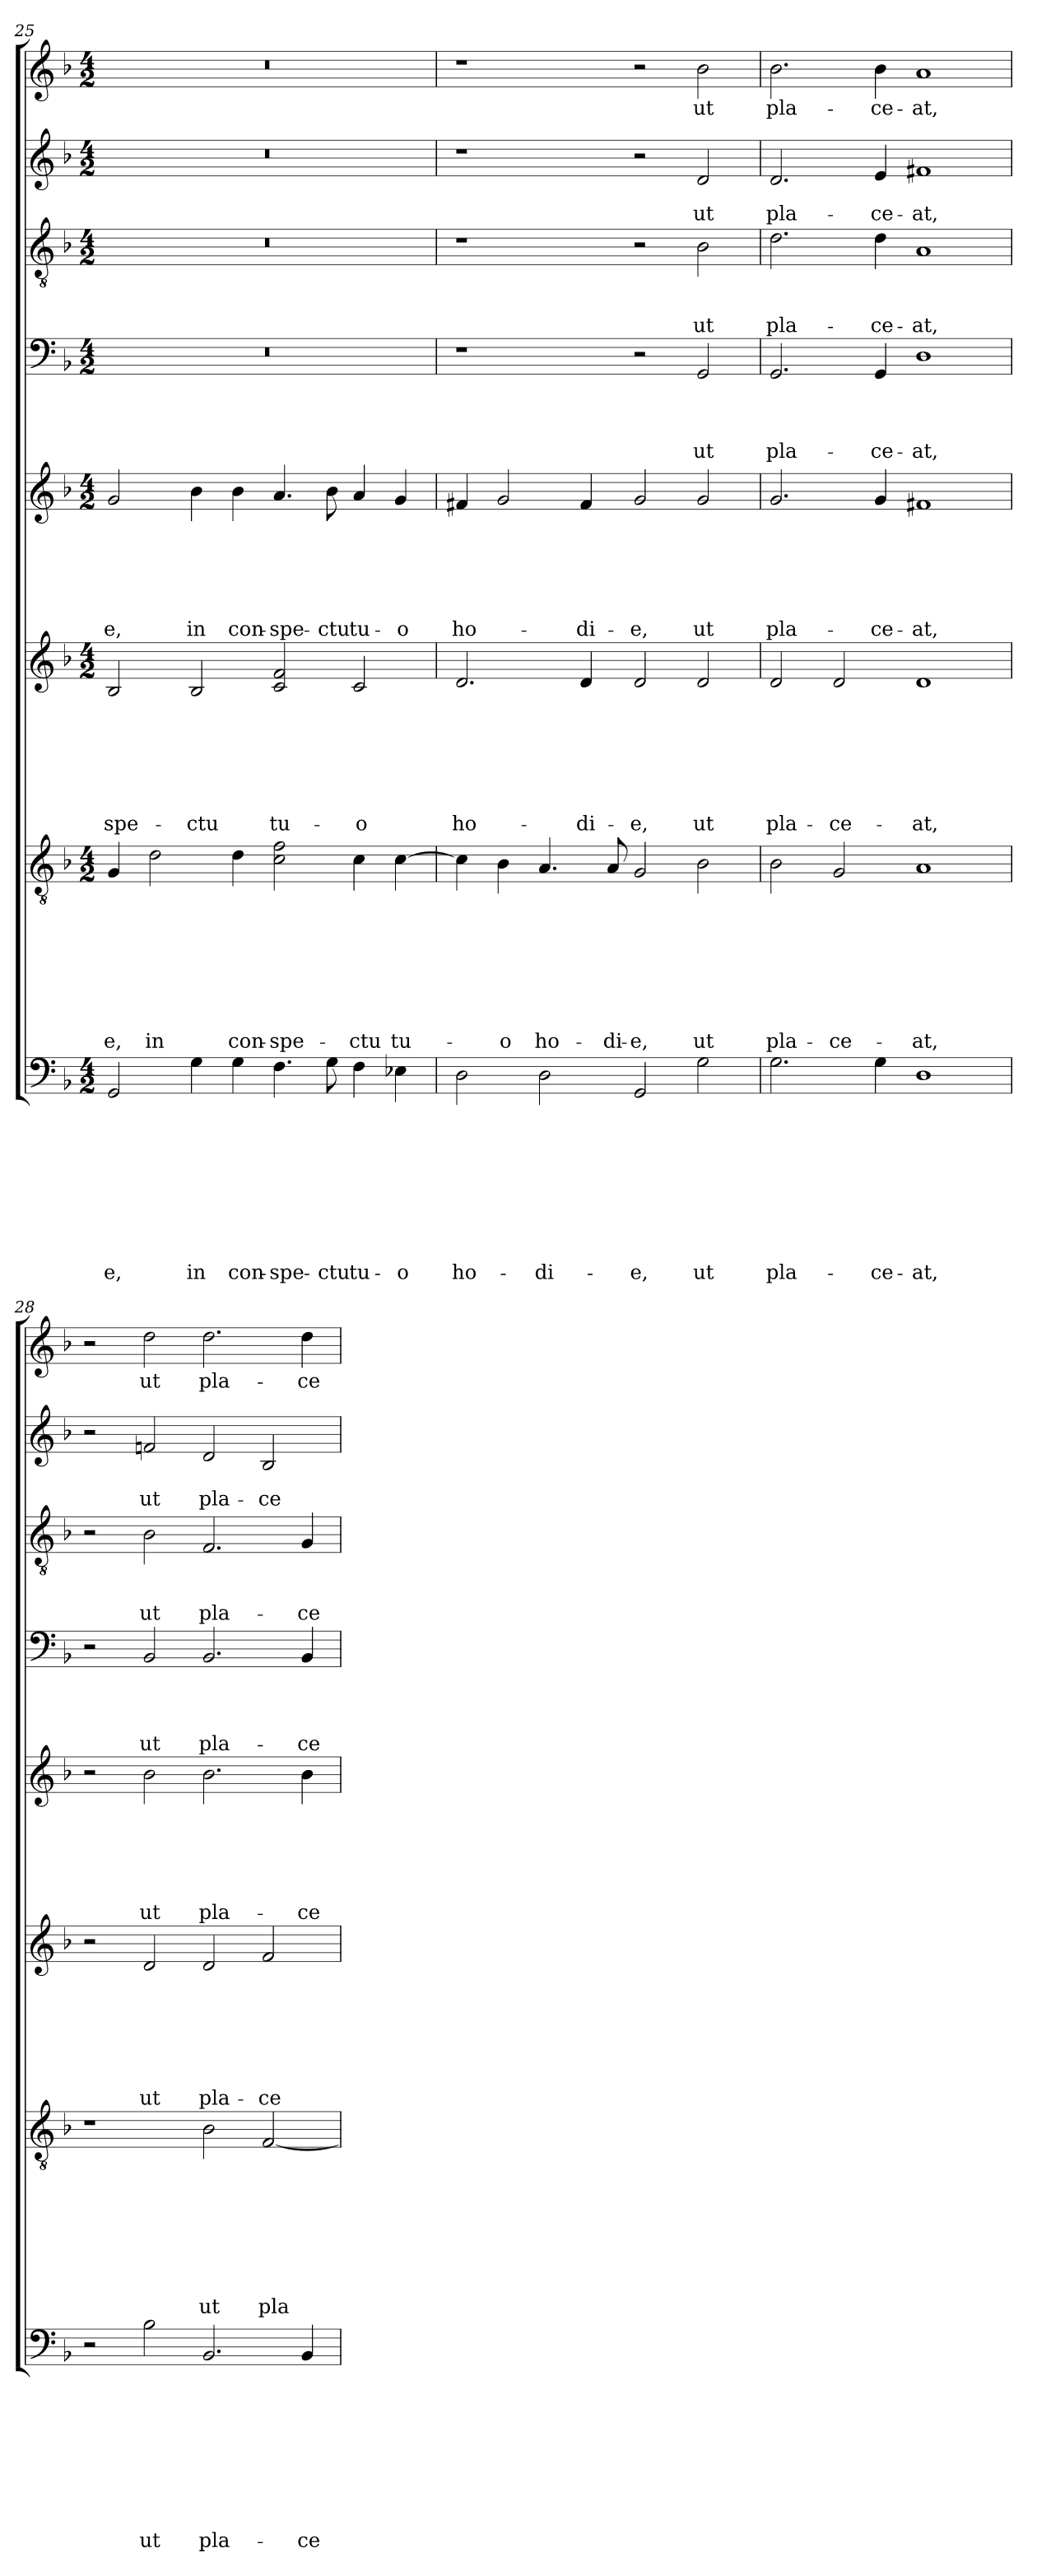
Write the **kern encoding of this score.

**kern	**text	**text	**text	**text	**text	**text	**text	**text	**text	**kern	**text	**text	**text	**text	**text	**text	**text	**text	**kern	**text	**text	**text	**text	**text	**text	**text	**kern	**text	**text	**text	**text	**text	**text	**kern	**text	**text	**text	**text	**kern	**text	**text	**text	**kern	**text	**text	**kern	**text
*part8	*part8	*part8	*part8	*part8	*part8	*part8	*part8	*part8	*part8	*part7	*part7	*part7	*part7	*part7	*part7	*part7	*part7	*part7	*part6	*part6	*part6	*part6	*part6	*part6	*part6	*part6	*part5	*part5	*part5	*part5	*part5	*part5	*part5	*part4	*part4	*part4	*part4	*part4	*part3	*part3	*part3	*part3	*part2	*part2	*part2	*part1	*part1
*staff8	*staff8	*staff8	*staff8	*staff8	*staff8	*staff8	*staff8	*staff8	*staff8	*staff7	*staff7	*staff7	*staff7	*staff7	*staff7	*staff7	*staff7	*staff7	*staff6	*staff6	*staff6	*staff6	*staff6	*staff6	*staff6	*staff6	*staff5	*staff5	*staff5	*staff5	*staff5	*staff5	*staff5	*staff4	*staff4	*staff4	*staff4	*staff4	*staff3	*staff3	*staff3	*staff3	*staff2	*staff2	*staff2	*staff1	*staff1
*clefF4	*	*	*	*	*	*	*	*	*	*clefGv2	*	*	*	*	*	*	*	*	*clefG2	*	*	*	*	*	*	*	*clefG2	*	*	*	*	*	*	*clefF4	*	*	*	*	*clefGv2	*	*	*	*clefG2	*	*	*clefG2	*
*k[b-]	*	*	*	*	*	*	*	*	*	*k[b-]	*	*	*	*	*	*	*	*	*k[b-]	*	*	*	*	*	*	*	*k[b-]	*	*	*	*	*	*	*k[b-]	*	*	*	*	*k[b-]	*	*	*	*k[b-]	*	*	*k[b-]	*
*d:	*	*	*	*	*	*	*	*	*	*d:	*	*	*	*	*	*	*	*	*d:	*	*	*	*	*	*	*	*d:	*	*	*	*	*	*	*d:	*	*	*	*	*d:	*	*	*	*d:	*	*	*d:	*
*M4/2	*	*	*	*	*	*	*	*	*	*M4/2	*	*	*	*	*	*	*	*	*M4/2	*	*	*	*	*	*	*	*M4/2	*	*	*	*	*	*	*M4/2	*	*	*	*	*M4/2	*	*	*	*M4/2	*	*	*M4/2	*
=25	=25	=25	=25	=25	=25	=25	=25	=25	=25	=25	=25	=25	=25	=25	=25	=25	=25	=25	=25	=25	=25	=25	=25	=25	=25	=25	=25	=25	=25	=25	=25	=25	=25	=25	=25	=25	=25	=25	=25	=25	=25	=25	=25	=25	=25	=25	=25
!	!	!	!	!	!	!	!	!	!LO:LY:b	!	!	!	!	!	!	!	!	!LO:LY:b	!	!	!	!	!	!	!	!LO:LY:b	!	!	!	!	!	!	!LO:LY:b	!	!	!	!	!	!	!	!	!	!	!	!	!	!
2GG/	.	.	.	.	.	.	.	.	-e,	4G/	.	.	.	.	.	.	.	-e,	2B-/	.	.	.	.	.	.	-spe-	2g/	.	.	.	.	.	-e,	0r	.	.	.	.	0r	.	.	.	0r	.	.	0r	.
!	!	!	!	!	!	!	!	!	!	!	!	!	!	!	!	!	!	!LO:LY:b	!	!	!	!	!	!	!	!	!	!	!	!	!	!	!	!	!	!	!	!	!	!	!	!	!	!	!	!	!
.	.	.	.	.	.	.	.	.	.	2d\	.	.	.	.	.	.	.	in	.	.	.	.	.	.	.	.	.	.	.	.	.	.	.	.	.	.	.	.	.	.	.	.	.	.	.	.	.
!	!	!	!	!	!	!	!	!	!LO:LY:b	!	!	!	!	!	!	!	!	!	!	!	!	!	!	!	!	!LO:LY:b	!	!	!	!	!	!	!LO:LY:b	!	!	!	!	!	!	!	!	!	!	!	!	!	!
4G\	.	.	.	.	.	.	.	.	in	.	.	.	.	.	.	.	.	.	2B-/	.	.	.	.	.	.	-ctu	4b-\	.	.	.	.	.	in	.	.	.	.	.	.	.	.	.	.	.	.	.	.
!	!	!	!	!	!	!	!	!	!LO:LY:b	!	!	!	!	!	!	!	!	!LO:LY:b	!	!	!	!	!	!	!	!	!	!	!	!	!	!	!LO:LY:b	!	!	!	!	!	!	!	!	!	!	!	!	!	!
4G\	.	.	.	.	.	.	.	.	con-	4d\	.	.	.	.	.	.	.	con-	.	.	.	.	.	.	.	.	4b-\	.	.	.	.	.	con-	.	.	.	.	.	.	.	.	.	.	.	.	.	.
!	!	!	!	!	!	!	!	!	!LO:LY:b	!	!	!	!	!	!	!	!	!LO:LY:b	!	!	!	!	!	!	!	!LO:LY:b	!	!	!	!	!	!	!LO:LY:b	!	!	!	!	!	!	!	!	!	!	!	!	!	!
4.F\	.	.	.	.	.	.	.	.	-spe-	2c!\ 2f\	.	.	.	.	.	.	.	-spe-	2c/ 2f!/	.	.	.	.	.	.	tu-	4.a/	.	.	.	.	.	-spe-	.	.	.	.	.	.	.	.	.	.	.	.	.	.
!	!	!	!	!	!	!	!	!	!LO:LY:b	!	!	!	!	!	!	!	!	!	!	!	!	!	!	!	!	!	!	!	!	!	!	!	!LO:LY:b	!	!	!	!	!	!	!	!	!	!	!	!	!	!
8G\	.	.	.	.	.	.	.	.	-ctu	.	.	.	.	.	.	.	.	.	.	.	.	.	.	.	.	.	8b-\	.	.	.	.	.	-ctu	.	.	.	.	.	.	.	.	.	.	.	.	.	.
!	!	!	!	!	!	!	!	!	!LO:LY:b	!	!	!	!	!	!	!	!	!LO:LY:b	!	!	!	!	!	!	!	!LO:LY:b	!	!	!	!	!	!	!LO:LY:b	!	!	!	!	!	!	!	!	!	!	!	!	!	!
4F\	.	.	.	.	.	.	.	.	tu-	4c\	.	.	.	.	.	.	.	-ctu	2c/	.	.	.	.	.	.	-o	4a/	.	.	.	.	.	tu-	.	.	.	.	.	.	.	.	.	.	.	.	.	.
!	!	!	!	!	!	!	!	!	!LO:LY:b	!	!	!	!	!	!	!	!	!LO:LY:b	!	!	!	!	!	!	!	!	!	!	!	!	!	!	!LO:LY:b	!	!	!	!	!	!	!	!	!	!	!	!	!	!
4E-X\	.	.	.	.	.	.	.	.	-o	[4c\	.	.	.	.	.	.	.	tu-	.	.	.	.	.	.	.	.	4g/	.	.	.	.	.	-o	.	.	.	.	.	.	.	.	.	.	.	.	.	.
=26	=26	=26	=26	=26	=26	=26	=26	=26	=26	=26	=26	=26	=26	=26	=26	=26	=26	=26	=26	=26	=26	=26	=26	=26	=26	=26	=26	=26	=26	=26	=26	=26	=26	=26	=26	=26	=26	=26	=26	=26	=26	=26	=26	=26	=26	=26	=26
!	!	!	!	!	!	!	!	!	!LO:LY:b	!	!	!	!	!	!	!	!	!	!	!	!	!	!	!	!	!LO:LY:b	!	!	!	!	!	!	!LO:LY:b	!	!	!	!	!	!	!	!	!	!	!	!	!	!
2D\	.	.	.	.	.	.	.	.	ho-	4c\]	.	.	.	.	.	.	.	.	2.d/	.	.	.	.	.	.	ho-	4f#X/	.	.	.	.	.	ho-	1r	.	.	.	.	1r	.	.	.	1r	.	.	1r	.
!	!	!	!	!	!	!	!	!	!	!	!	!	!	!	!	!	!	!LO:LY:b	!	!	!	!	!	!	!	!	!	!	!	!	!	!	!	!	!	!	!	!	!	!	!	!	!	!	!	!	!
.	.	.	.	.	.	.	.	.	.	4B-\	.	.	.	.	.	.	.	-o	.	.	.	.	.	.	.	.	2g/	.	.	.	.	.	.	.	.	.	.	.	.	.	.	.	.	.	.	.	.
!	!	!	!	!	!	!	!	!	!LO:LY:b	!	!	!	!	!	!	!	!	!LO:LY:b	!	!	!	!	!	!	!	!	!	!	!	!	!	!	!	!	!	!	!	!	!	!	!	!	!	!	!	!	!
2D\	.	.	.	.	.	.	.	.	-di-	4.A/	.	.	.	.	.	.	.	ho-	.	.	.	.	.	.	.	.	.	.	.	.	.	.	.	.	.	.	.	.	.	.	.	.	.	.	.	.	.
!	!	!	!	!	!	!	!	!	!	!	!	!	!	!	!	!	!	!	!	!	!	!	!	!	!	!LO:LY:b	!	!	!	!	!	!	!LO:LY:b	!	!	!	!	!	!	!	!	!	!	!	!	!	!
.	.	.	.	.	.	.	.	.	.	.	.	.	.	.	.	.	.	.	4d/	.	.	.	.	.	.	-di-	4f#/	.	.	.	.	.	-di-	.	.	.	.	.	.	.	.	.	.	.	.	.	.
!	!	!	!	!	!	!	!	!	!	!	!	!	!	!	!	!	!	!LO:LY:b	!	!	!	!	!	!	!	!	!	!	!	!	!	!	!	!	!	!	!	!	!	!	!	!	!	!	!	!	!
.	.	.	.	.	.	.	.	.	.	8A/	.	.	.	.	.	.	.	-di-	.	.	.	.	.	.	.	.	.	.	.	.	.	.	.	.	.	.	.	.	.	.	.	.	.	.	.	.	.
!	!	!	!	!	!	!	!	!	!LO:LY:b	!	!	!	!	!	!	!	!	!LO:LY:b	!	!	!	!	!	!	!	!LO:LY:b	!	!	!	!	!	!	!LO:LY:b	!	!	!	!	!	!	!	!	!	!	!	!	!	!
2GG/	.	.	.	.	.	.	.	.	-e,	2G/	.	.	.	.	.	.	.	-e,	2d/	.	.	.	.	.	.	-e,	2g/	.	.	.	.	.	-e,	2r	.	.	.	.	2r	.	.	.	2r	.	.	2r	.
!	!	!	!	!	!	!	!	!	!LO:LY:b	!	!	!	!	!	!	!	!	!LO:LY:b	!	!	!	!	!	!	!	!LO:LY:b	!	!	!	!	!	!	!LO:LY:b	!	!	!	!	!LO:LY:b	!	!	!	!LO:LY:b	!	!	!LO:LY:b	!	!LO:LY:b
2G\	.	.	.	.	.	.	.	.	ut	2B-\	.	.	.	.	.	.	.	ut	2d/	.	.	.	.	.	.	ut	2g/	.	.	.	.	.	ut	2GG/	.	.	.	ut	2B-\	.	.	ut	2d/	.	ut	2b-\	ut
!!LO:PB:g=z
=27	=27	=27	=27	=27	=27	=27	=27	=27	=27	=27	=27	=27	=27	=27	=27	=27	=27	=27	=27	=27	=27	=27	=27	=27	=27	=27	=27	=27	=27	=27	=27	=27	=27	=27	=27	=27	=27	=27	=27	=27	=27	=27	=27	=27	=27	=27	=27
!	!	!	!	!	!	!	!	!	!LO:LY:b	!	!	!	!	!	!	!	!	!LO:LY:b	!	!	!	!	!	!	!	!LO:LY:b	!	!	!	!	!	!	!LO:LY:b	!	!	!	!	!LO:LY:b	!	!	!	!LO:LY:b	!	!	!LO:LY:b	!	!LO:LY:b
2.G\	.	.	.	.	.	.	.	.	pla-	2B-\	.	.	.	.	.	.	.	pla-	2d/	.	.	.	.	.	.	pla-	2.g/	.	.	.	.	.	pla-	2.GG/	.	.	.	pla-	2.d\	.	.	pla-	2.d/	.	pla-	2.b-\	pla-
!	!	!	!	!	!	!	!	!	!	!	!	!	!	!	!	!	!	!LO:LY:b	!	!	!	!	!	!	!	!LO:LY:b	!	!	!	!	!	!	!	!	!	!	!	!	!	!	!	!	!	!	!	!	!
.	.	.	.	.	.	.	.	.	.	2G/	.	.	.	.	.	.	.	-ce-	2d/	.	.	.	.	.	.	-ce-	.	.	.	.	.	.	.	.	.	.	.	.	.	.	.	.	.	.	.	.	.
!	!	!	!	!	!	!	!	!	!LO:LY:b	!	!	!	!	!	!	!	!	!	!	!	!	!	!	!	!	!	!	!	!	!	!	!	!LO:LY:b	!	!	!	!	!LO:LY:b	!	!	!	!LO:LY:b	!	!	!LO:LY:b	!	!LO:LY:b
4G\	.	.	.	.	.	.	.	.	-ce-	.	.	.	.	.	.	.	.	.	.	.	.	.	.	.	.	.	4g/	.	.	.	.	.	-ce-	4GG/	.	.	.	-ce-	4d\	.	.	-ce-	4e/	.	-ce-	4b-\	-ce-
!	!	!	!	!	!	!	!	!	!LO:LY:b	!	!	!	!	!	!	!	!	!LO:LY:b	!	!	!	!	!	!	!	!LO:LY:b	!	!	!	!	!	!	!LO:LY:b	!	!	!	!	!LO:LY:b	!	!	!	!LO:LY:b	!	!	!LO:LY:b	!	!LO:LY:b
1D	.	.	.	.	.	.	.	.	-at,	1A	.	.	.	.	.	.	.	-at,	1d	.	.	.	.	.	.	-at,	1f#X	.	.	.	.	.	-at,	1D	.	.	.	-at,	1A	.	.	-at,	1f#X	.	-at,	1a	-at,
=28	=28	=28	=28	=28	=28	=28	=28	=28	=28	=28	=28	=28	=28	=28	=28	=28	=28	=28	=28	=28	=28	=28	=28	=28	=28	=28	=28	=28	=28	=28	=28	=28	=28	=28	=28	=28	=28	=28	=28	=28	=28	=28	=28	=28	=28	=28	=28
2r	.	.	.	.	.	.	.	.	.	1r	.	.	.	.	.	.	.	.	2r	.	.	.	.	.	.	.	2r	.	.	.	.	.	.	2r	.	.	.	.	2r	.	.	.	2r	.	.	2r	.
!	!	!	!	!	!	!	!	!	!LO:LY:b	!	!	!	!	!	!	!	!	!	!	!	!	!	!	!	!	!LO:LY:b	!	!	!	!	!	!	!LO:LY:b	!	!	!	!	!LO:LY:b	!	!	!	!LO:LY:b	!	!	!LO:LY:b	!	!LO:LY:b
2B-\	.	.	.	.	.	.	.	.	ut	.	.	.	.	.	.	.	.	.	2d/	.	.	.	.	.	.	ut	2b-\	.	.	.	.	.	ut	2BB-/	.	.	.	ut	2B-\	.	.	ut	2fn/	.	ut	2dd\	ut
!	!	!	!	!	!	!	!	!	!LO:LY:b	!	!	!	!	!	!	!	!	!LO:LY:b	!	!	!	!	!	!	!	!LO:LY:b	!	!	!	!	!	!	!LO:LY:b	!	!	!	!	!LO:LY:b	!	!	!	!LO:LY:b	!	!	!LO:LY:b	!	!LO:LY:b
2.BB-/	.	.	.	.	.	.	.	.	pla-	2B-\	.	.	.	.	.	.	.	ut	2d/	.	.	.	.	.	.	pla-	2.b-\	.	.	.	.	.	pla-	2.BB-/	.	.	.	pla-	2.F/	.	.	pla-	2d/	.	pla-	2.dd\	pla-
!	!	!	!	!	!	!	!	!	!	!	!	!	!	!	!	!	!	!LO:LY:b	!	!	!	!	!	!	!	!LO:LY:b	!	!	!	!	!	!	!	!	!	!	!	!	!	!	!	!	!	!	!LO:LY:b	!	!
.	.	.	.	.	.	.	.	.	.	[2F/	.	.	.	.	.	.	.	pla-	2f/	.	.	.	.	.	.	-ce-	.	.	.	.	.	.	.	.	.	.	.	.	.	.	.	.	2B-/	.	-ce-	.	.
!	!	!	!	!	!	!	!	!	!LO:LY:b	!	!	!	!	!	!	!	!	!	!	!	!	!	!	!	!	!	!	!	!	!	!	!	!LO:LY:b	!	!	!	!	!LO:LY:b	!	!	!	!LO:LY:b	!	!	!	!	!LO:LY:b
4BB-/	.	.	.	.	.	.	.	.	-ce-	.	.	.	.	.	.	.	.	.	.	.	.	.	.	.	.	.	4b-\	.	.	.	.	.	-ce-	4BB-/	.	.	.	-ce-	4G/	.	.	-ce-	.	.	.	4dd\	-ce-
=	=	=	=	=	=	=	=	=	=	=	=	=	=	=	=	=	=	=	=	=	=	=	=	=	=	=	=	=	=	=	=	=	=	=	=	=	=	=	=	=	=	=	=	=	=	=	=
*-	*-	*-	*-	*-	*-	*-	*-	*-	*-	*-	*-	*-	*-	*-	*-	*-	*-	*-	*-	*-	*-	*-	*-	*-	*-	*-	*-	*-	*-	*-	*-	*-	*-	*-	*-	*-	*-	*-	*-	*-	*-	*-	*-	*-	*-	*-	*-
